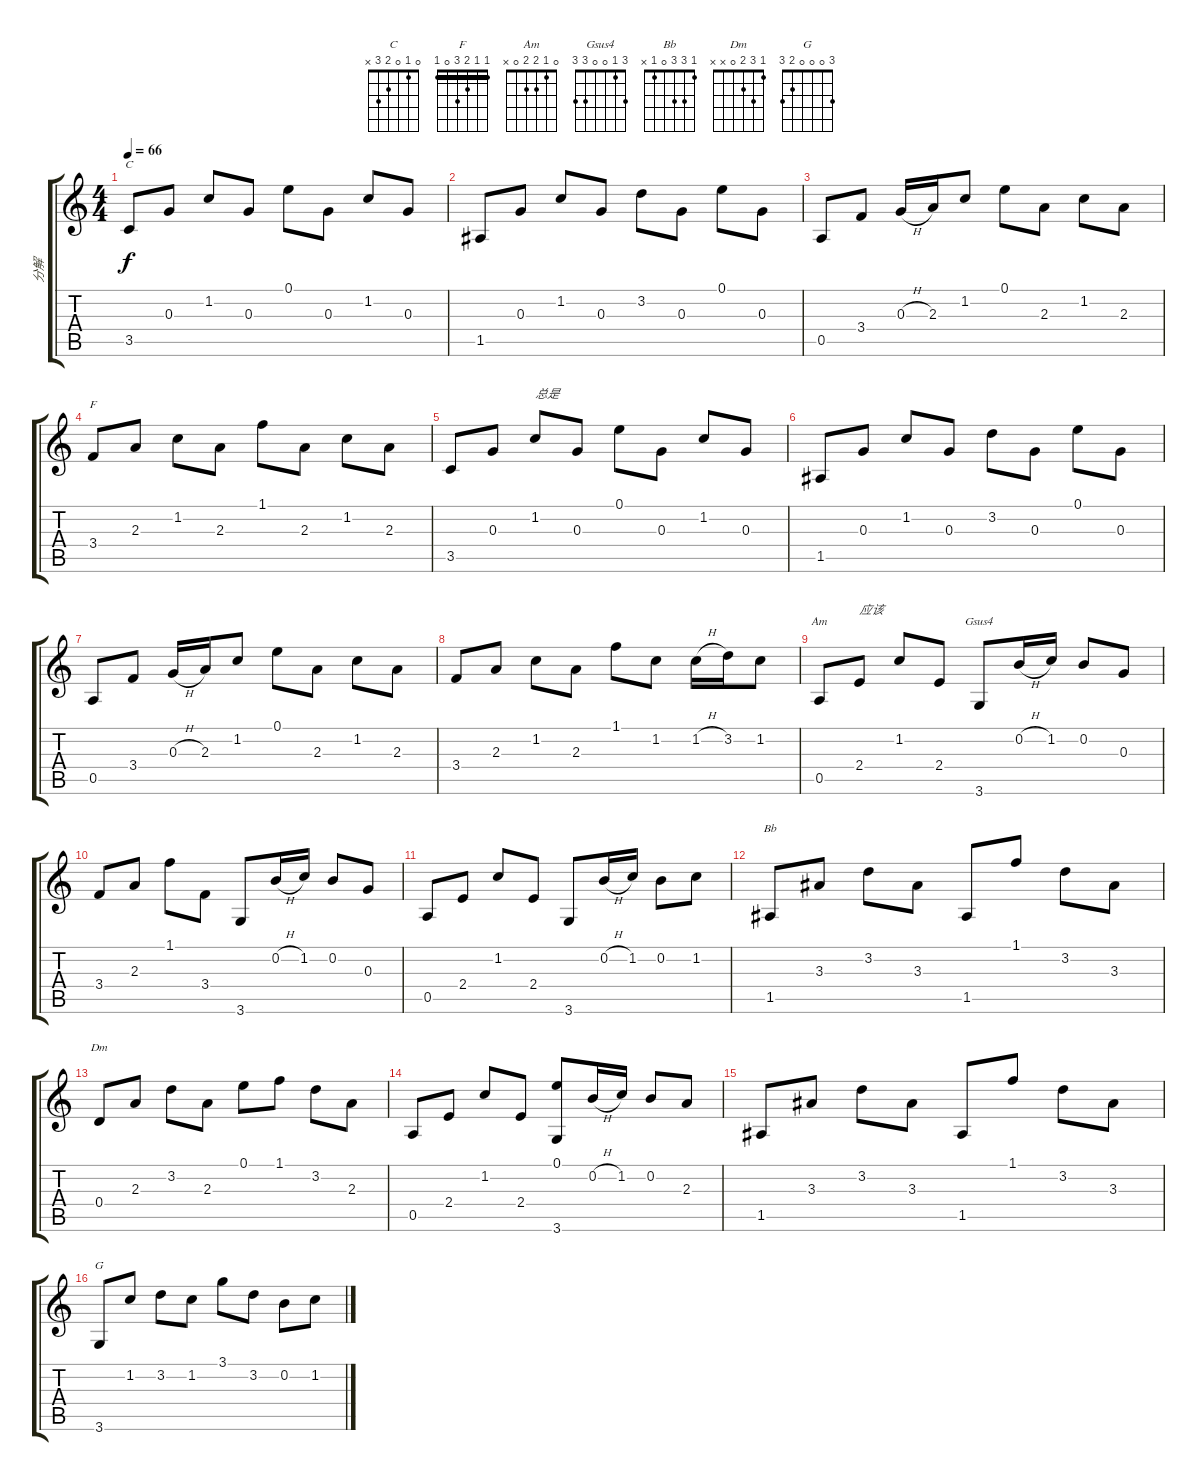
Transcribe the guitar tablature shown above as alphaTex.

\track ("分解" "分解") {instrument acousticguitarnylon}
\staff {score tabs}
\tuning (E4 B3 G3 D3 A2 E2) {hide}
\chord ("C" 0 1 0 2 3 x)
\chord ("F" 1 1 2 3 0 1) {barre 1}
\chord ("Am" 0 1 2 2 0 x)
\chord ("Gsus4" 3 1 0 0 3 3)
\chord ("Bb" 1 3 3 0 1 x)
\chord ("Dm" 1 3 2 0 x x)
\chord ("G" 3 0 0 0 2 3)
\ts (4 4)
\tempo 66
\clef g2
\ks c
3.5.8{ch "C" dy f} 0.3.8 1.2.8 0.3.8 0.1.8 0.3.8 1.2.8 0.3.8 |
1.5.8 0.3.8 1.2.8 0.3.8 3.2.8 0.3.8 0.1.8 0.3.8 |
0.5.8 3.4.8 0.3{h}.16 2.3.16 1.2.8 0.1.8 2.3.8 1.2.8 2.3.8 |
3.4.8{ch "F"} 2.3.8 1.2.8 2.3.8 1.1.8 2.3.8 1.2.8 2.3.8 |
3.5.8 0.3.8 1.2.8{txt "总是"} 0.3.8 0.1.8 0.3.8 1.2.8 0.3.8 |
1.5.8 0.3.8 1.2.8 0.3.8 3.2.8 0.3.8 0.1.8 0.3.8 |
0.5.8 3.4.8 0.3{h}.16 2.3.16 1.2.8 0.1.8 2.3.8 1.2.8 2.3.8 |
3.4.8 2.3.8 1.2.8 2.3.8 1.1.8 1.2.8 1.2{h}.16 3.2.16 1.2.8 |
0.5.8{ch "Am"} 2.4.8{txt "应该"} 1.2.8 2.4.8 3.6.8{ch "Gsus4"} 0.2{h}.16 1.2.16 0.2.8 0.3.8 |
3.4.8 2.3.8 1.1.8 3.4.8 3.6.8 0.2{h}.16 1.2.16 0.2.8 0.3.8 |
0.5.8 2.4.8 1.2.8 2.4.8 3.6.8 0.2{h}.16 1.2.16 0.2.8 1.2.8 |
1.5.8{ch "Bb"} 3.3.8 3.2.8 3.3.8 1.5.8 1.1.8 3.2.8 3.3.8 |
0.4.8{ch "Dm"} 2.3.8 3.2.8 2.3.8 0.1.8 1.1.8 3.2.8 2.3.8 |
0.5.8 2.4.8 1.2.8 2.4.8 (0.1 3.6).8 0.2{h}.16 1.2.16 0.2.8 2.3.8 |
1.5.8 3.3.8 3.2.8 3.3.8 1.5.8 1.1.8 3.2.8 3.3.8 |
3.6.8{ch "G"} 1.2.8 3.2.8 1.2.8 3.1.8 3.2.8 0.2.8 1.2.8
